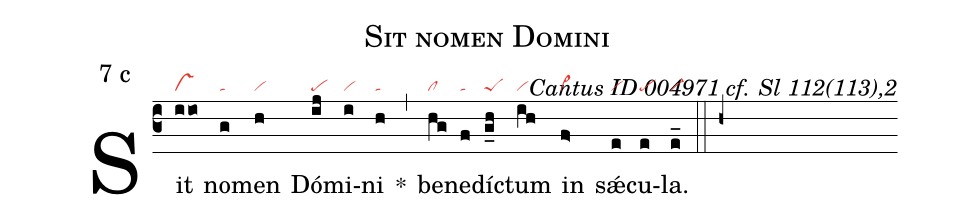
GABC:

name: Sit nomen Domini;
mode: 7;
mode-differentia: c;
commentary: Cantus ID 004971 cf. Sl 112(113),2;
nabc-lines: 1;
%%
(c3)

Sit(iio|vs) no(g|ta)men(h|vi) Dó(ij|pe)mi(i|vi)ni(h|ta) *(,) be(hg|cl)ne(f|ta)dí(g_h|peS)ctum(ih|vi) in(f>|vi>) sǽ(e|vi)cu(e|pe)la.(e_|vi-)

(::h+)
